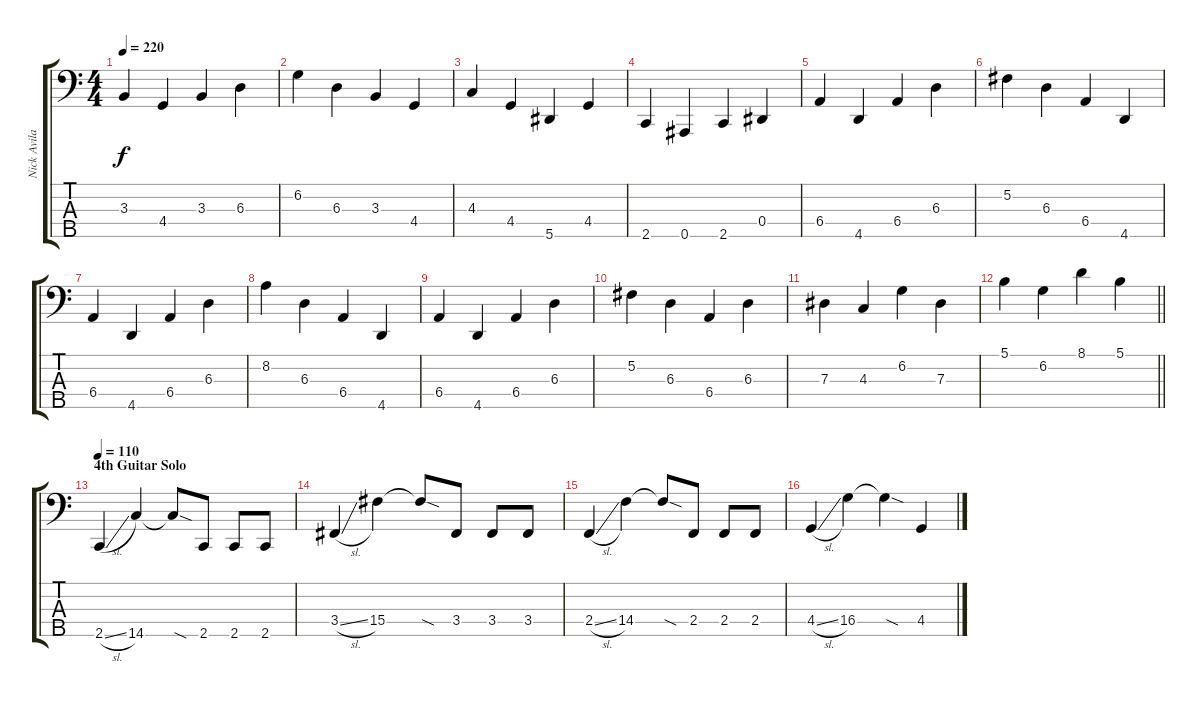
\track ("Nick Avila" "Nick Avila") {instrument electricbassfinger}
\staff {score tabs}
\tuning (Gb2 Db2 Ab1 Eb1 Bb0) {hide}
\ts (4 4)
\tempo 220
\clef f4
\ks c
3.3.4{dy f} 4.4.4 3.3.4 6.3.4 |
6.2.4 6.3.4 3.3.4 4.4.4 |
4.3.4 4.4.4 5.5.4 4.4.4 |
2.5.4 0.5.4 2.5.4 0.4.4 |
6.4.4 4.5.4 6.4.4 6.3.4 |
5.2.4 6.3.4 6.4.4 4.5.4 |
6.4.4 4.5.4 6.4.4 6.3.4 |
8.2.4 6.3.4 6.4.4 4.5.4 |
6.4.4 4.5.4 6.4.4 6.3.4 |
5.2.4 6.3.4 6.4.4 6.3.4 |
7.3.4 4.3.4 6.2.4 7.3.4 |
\barLineRight lightlight
5.1.4 6.2.4 8.1.4 5.1.4 |
\section ("" "4th Guitar Solo")
\tempo 110
2.5{sl}.4 14.5.4 14.5{sod t}.8 2.5.8 2.5.8 2.5.8 |
3.4{sl}.4 15.4.4 15.4{sod t}.8 3.4.8 3.4.8 3.4.8 |
2.4{sl}.4 14.4.4 14.4{sod t}.8 2.4.8 2.4.8 2.4.8 |
4.4{sl}.4 16.4.4 16.4{sod t}.4 4.4.4
